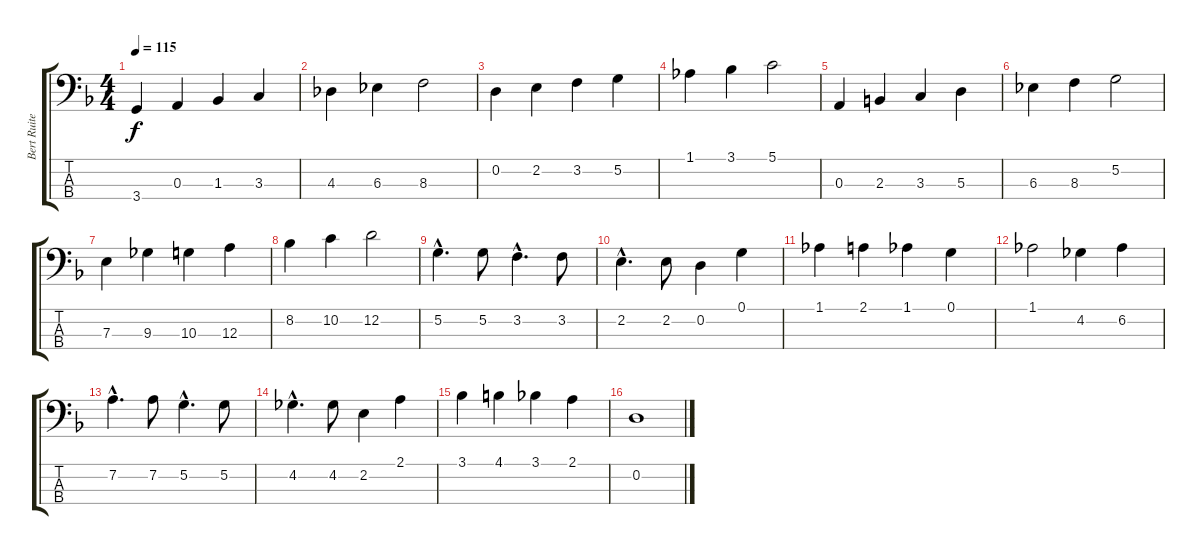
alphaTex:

\track ("Bert Ruiter" "Bert Ruite") {instrument electricbassfinger}
\staff {score tabs}
\tuning (G2 D2 A1 E1) {hide}
\ts (4 4)
\tempo 115
\clef f4
\ks f
3.4.4{dy f} 0.3.4 1.3.4 3.3.4 |
4.3.4 6.3.4 8.3.2 |
0.2.4 2.2.4 3.2.4 5.2.4 |
1.1.4 3.1.4 5.1.2 |
0.3.4 2.3.4 3.3.4 5.3.4 |
6.3.4 8.3.4 5.2.2 |
7.3.4 9.3.4 10.3.4 12.3.4 |
8.2.4 10.2.4 12.2.2 |
5.2{hac}.4{d} 5.2.8 3.2{hac}.4{d} 3.2.8 |
2.2{hac}.4{d} 2.2.8 0.2.4 0.1.4 |
1.1.4 2.1.4 1.1.4 0.1.4 |
1.1.2 4.2.4 6.2.4 |
7.2{hac}.4{d} 7.2.8 5.2{hac}.4{d} 5.2.8 |
4.2{hac}.4{d} 4.2.8 2.2.4 2.1.4 |
3.1.4 4.1.4 3.1.4 2.1.4 |
0.2.1
